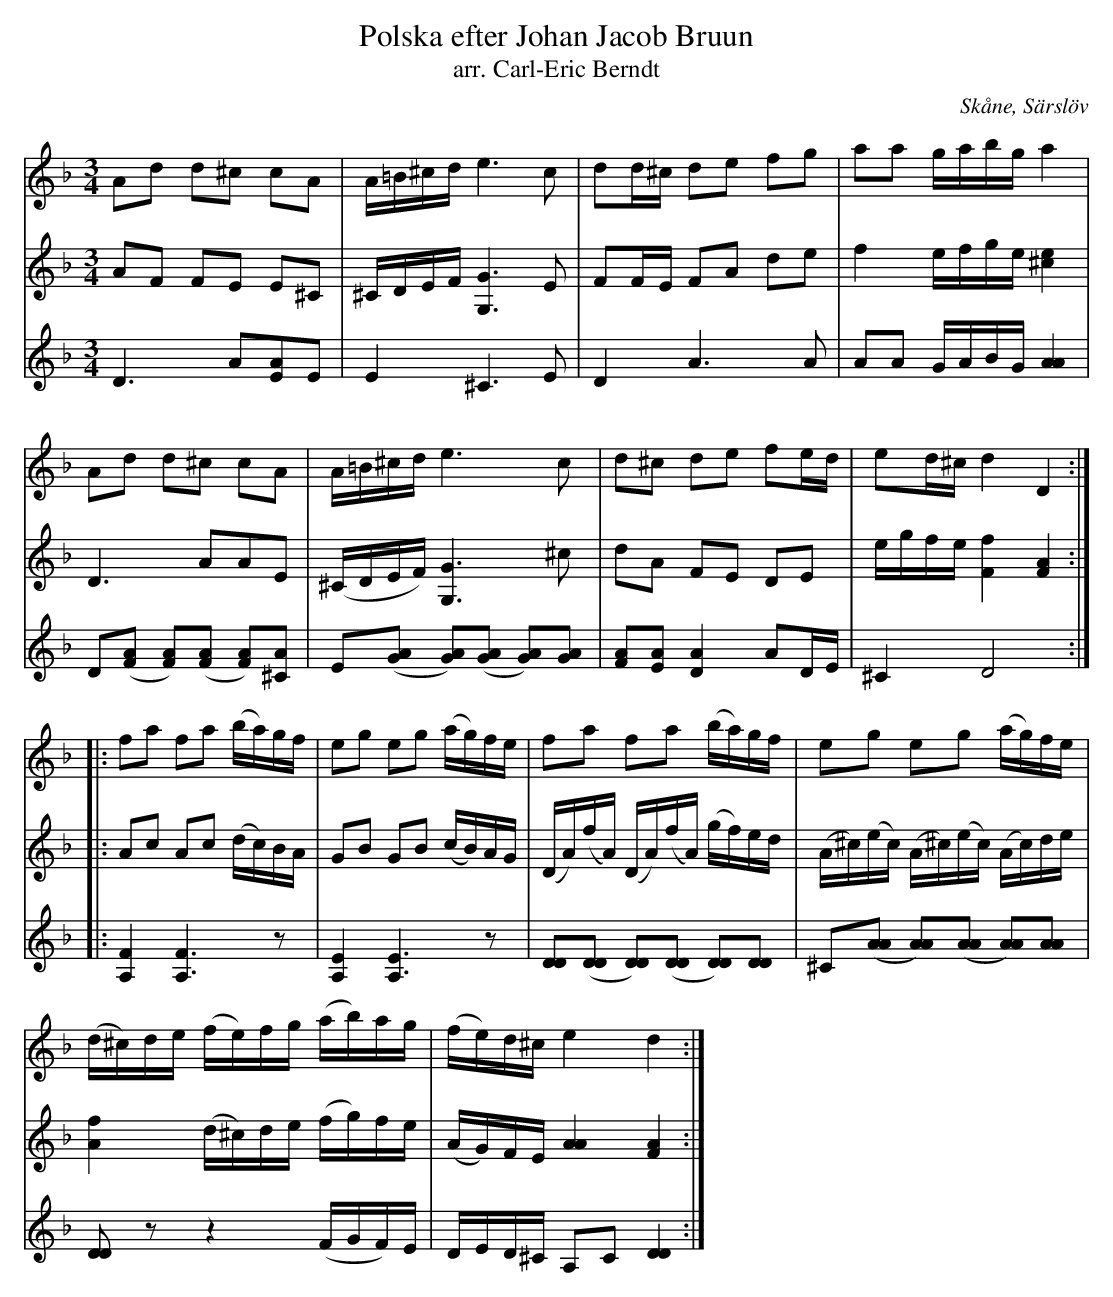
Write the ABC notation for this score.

X:1
T:Polska efter Johan Jacob Bruun
T:arr. Carl-Eric Berndt
O:Skåne, Särslöv
M:3/4
L:1/8
K:Dm
V:1
Ad d^c cA | A/=B/^c/d/ e2>c2 | dd/^c/ de fg | aa g/a/b/g/ a2 |
Ad d^c cA | A/=B/^c/d/ e2>c2 | d^c de fe/d/ | ed/^c/ d2 D2 ::
fa fa (b/a/)g/f/ | eg eg (a/g/)f/e/ | fa fa (b/a/)g/f/ | eg eg (a/g/)f/e/ |
(d/^c/)d/e/ (f/e/)f/g/ (a/b/)a/g/ | (f/e/)d/^c/ e2 d2 :|
V:2
AF FE E^C | ^C/D/E/F/ [G2G,2]>E2 | FF/E/ FA de | f2 e/f/g/e/ [e2^c2] |
D3 AAE | (^C/D/E/F/) [G2G,2]>^c2 | dA FE DE | e/g/f/e/ [f2F2] [A2F2] ::
Ac Ac (d/c/)B/A/ | GB GB (c/B/)A/G/ | (D/A/)(f/A/) (D/A/)(f/A/) (g/f/)e/d/ | (A/^c/)(e/c/) (A/^c/)(e/c/) (A/c/)d/e/ |
[f2A2] (d/^c/)d/e/ (f/g/)f/e/ | (A/G/)F/E/ [A2A2] [F2A2] :|
V:3
D3 A[AE]E | E2 ^C3 E | D2 A2>A2 | AA G/A/B/G/ [A2A2] |
D([AF] [AF])([AF] [AF])[A^C] | E([AG] [AG])([AG] [AG])[AG] | [AF][AE] [A2D2] AD/E/ | ^C2 D4 ::
[F2A,2] [F3A,3] z | [E2A,2] [E3A,3] z | [DD]([DD] [DD])([DD] [DD])[DD] | ^C([AA] [AA])([AA] [AA])[AA] |
[DD] z z2 (F/G/F/)E/ | D/E/D/^C/ A,C [D2D2] :|
